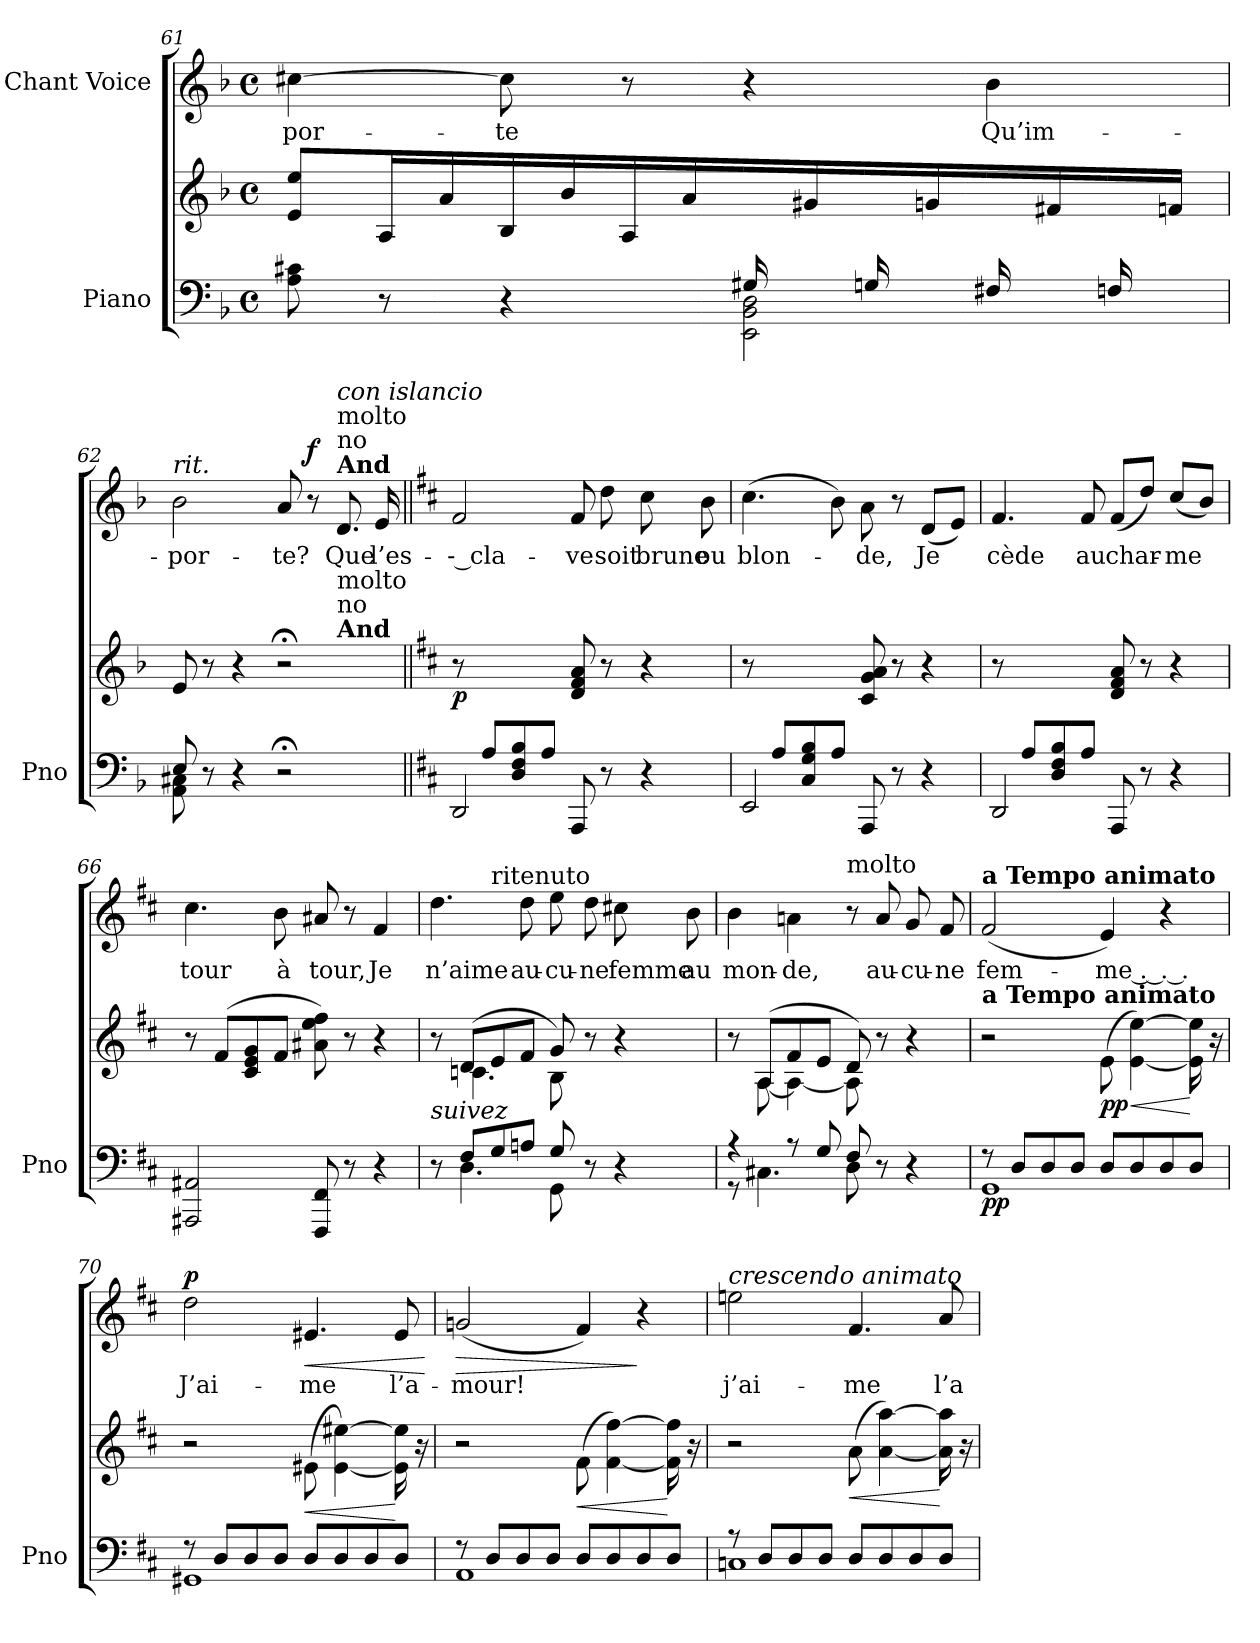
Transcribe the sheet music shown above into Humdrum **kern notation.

**kern	**kern	**dynam	**kern	**text	**dynam
*part2	*part2	*part2	*part1	*part1	*part1
*staff3	*staff2	*staff2/3	*staff1	*staff1	*staff1
*I"Piano	*	*	*I"Chant Voice	*	*
*I'Pno	*	*	*	*	*
*clefF4	*clefG2	*	*clefG2	*	*
*k[b-]	*k[b-]	*	*k[b-]	*	*
*M4/4	*M4/4	*	*M4/4	*	*
*met(c)	*met(c)	*	*met(c)	*	*
=61	=61	=61	=61	=61	=61
*^	*	*	*	*	*
2ryy	8A\ 8c#X\	8e\ 8ee\	.	[4cc#X\	-por-	.
.	8r	16A/LL	.	.	.	.
.	.	16a/JJ	.	.	.	.
.	4r	16B-/LL	.	8cc#\]	-te	.
.	.	16b-/	.	.	.	.
.	.	16A/	.	8r	.	.
.	.	16a/JJ	.	.	.	.
16G#X/LL	2EE\ 2BB-\ 2D\	16ryy	.	4r	.	.
16ryy	.	16g#X/	.	.	.	.
16Gn/	.	16ryy	.	.	.	.
16ryy	.	16gn/JJ	.	.	.	.
16F#X/LL	.	16ryy	.	4b-\	Qu’im-	.
16ryy	.	16f#X/	.	.	.	.
16Fn/	.	16ryy	.	.	.	.
16ryy	.	16fn/JJ	.	.	.	.
=62	=62	=62	=62	=62	=62	=62
*	*	*^	*	*	*	*
!	!	!	!	!	!LO:TX:a:i:t=rit.	!	!
8E/	8AA\ 8C#X\	8e/	4ryy	.	2b-\	-por-	.
8r	8ryy	8r	.	.	.	.	.
4r	4ryy	4r	4ryy	.	.	.	.
2r;<	2ryy	2r;<	4ryy	.	8a/	-te?	.
!	!	!	!	!	!	!	!LO:DY:a
.	.	.	.	.	8r	.	f
*	*	*	*	*	*MM69	*	*
!	!	!	!	!	!LO:TX:a:B:t=And	!	!
!	!	!	!	!	!LO:TX:a:t=no	!	!
!	!	!	!	!	!LO:TX:a:t=molto	!	!
!	!	!	!	!	!LO:TX:a:i:t=con islancio	!	!
!	!	!	!LO:TX:a:B:t=And	!	!	!	!
!	!	!	!LO:TX:a:t=no	!	!	!	!
!	!	!	!LO:TX:a:t=molto	!	!	!	!
.	.	.	4ryy	.	8.d/	Que	.
.	.	.	.	.	16e/	l’es-	.
*	*	*v	*v	*	*	*	*
=63||	=63||	=63||	=63||	=63||	=63||	=63||
*k[f#c#]	*	*k[f#c#]	*	*k[f#c#]	*	*
!	!	!	!LO:DY:b	!	!	!
8ryy	2DD/	8r	p	2f#/	-- cla-	.
(>8A/L	.	4.ryy	.	.	.	.
8D/ 8F#/ 8B/	.	.	.	.	.	.
8A/J	.	.	.	.	.	.
2ryy	8AAA/	8d/ 8f#/ 8a/)	.	8f#/	-ve	.
.	8r	8r	.	8dd\	soit	.
.	4r	4r	.	8cc#\	brune	.
.	.	.	.	8b\	ou	.
=64	=64	=64	=64	=64	=64	=64
8ryy	2EE/	8r	.	(4.cc#\	blon-	.
(>8A/L	.	4.ryy	.	.	.	.
8C#/ 8G/ 8B/	.	.	.	.	.	.
8A/J	.	.	.	8b\)	.	.
2ryy	8AAA/	8c#/ 8g/ 8a/)	.	8a\	-de,	.
.	8r	8r	.	8r	.	.
.	4r	4r	.	(8d/L	Je	.
.	.	.	.	8e/J)	.	.
=65	=65	=65	=65	=65	=65	=65
8ryy	2DD/	8r	.	4.f#/	cède	.
(>8A/L	.	4.ryy	.	.	.	.
8D/ 8F#/ 8B/	.	.	.	.	.	.
8A/J	.	.	.	8f#/	au	.
2ryy	8AAA/	8d/ 8f#/ 8a/)	.	(8f#/L	char-	.
.	8r	8r	.	8dd/J)	.	.
.	4r	4r	.	(8cc#/L	-me	.
.	.	.	.	8b/J)	.	.
*v	*v	*	*	*	*	*
=66	=66	=66	=66	=66	=66
2AAA#X/ 2AA#X/	8r	.	4.cc#\	tour	.
.	(8f#/L	.	.	.	.
.	8c#/ 8e/ 8g/	.	.	.	.
.	8f#/J	.	8b\	à	.
8FFF#/ 8FF#/	8a#X\ 8ee\ 8ff#\)	.	8a#X/	tour,	.
8r	8r	.	8r	.	.
4r	4r	.	4f#/	Je	.
=67	=67	=67	=67	=67	=67
*^	*^	*	*^	*	*
!LO:TX:a:i:t=suivez	!	!	!	!	!	!	!	!
8r	8ryy	8r	8ryy	.	4.dd\	4ryy	n’aime	.
8F#/L	4.D\	(8d/L	4.cn\	.	.	.	.	.
!	!	!	!	!	!	!LO:TX:a:t=ritenuto	!	!
8G/	.	8e/	.	.	.	4ryy	.	.
8An/J	.	8f#/J	.	.	8dd\	.	au-	.
8G/	8GG\	8g/)	8B\	.	8ee\	4ryy	-cu-	.
8r	8ryy	8r	8ryy	.	8dd\	.	-ne	.
4r	4ryy	4r	4ryy	.	8cc#X\	4ryy	femme	.
.	.	.	.	.	8b\	.	au	.
*	*	*	*	*	*v	*v	*	*
=68	=68	=68	=68	=68	=68	=68	=68
4r	8r	8r	8ryy	.	4b\	mon-	.
.	4.C#X\	(8A/L	[8A\	.	.	.	.
8r	.	8f#/	4A\_	.	4an\	-de,	.
8G/	.	8e/J	.	.	.	.	.
!	!	!	!	!	!LO:TX:a:t=molto	!	!
8F#/	8D\	8d/)	8A\]	.	8r	.	.
8r	8ryy	8r	8ryy	.	8a/	au-	.
4r	4ryy	4r	4ryy	.	8g/	-cu-	.
.	.	.	.	.	8f#/	-ne	.
*	*	*v	*v	*	*	*	*
=69	=69	=69	=69	=69	=69	=69
*	*	*	*	*MM112	*	*
!	!	!	!	!LO:TX:a:B:t=a Tempo animato	!	!
!	!	!LO:TX:a:B:t=a Tempo animato	!	!	!	!
!	!	!	!LO:DY:b=2	!	!	!
8r	1GG	2r	pp	(2f#/	fem-	.
8D/L	.	.	.	.	.	.
8D/	.	.	.	.	.	.
8D/J	.	.	.	.	.	.
!	!	!	!LO:HP:b	!	!	!
!	!	!	!LO:DY:n=1:b	!	!	!
8D/L	.	(8e\	< pp	4e/)	-me . . .	.
8D/	.	[4e\ [4ee\)	.	.	.	.
8D/	.	.	.	4r	.	.
8D/J	.	16e\] 16ee\]	[	.	.	.
.	.	16r	.	.	.	.
=70	=70	=70	=70	=70	=70	=70
!	!	!	!	!	!	!LO:DY:a
8r	1GG#X	2r	.	2dd\	J’ai-	p
8D/L	.	.	.	.	.	.
8D/	.	.	.	.	.	.
8D/J	.	.	.	.	.	.
!	!	!	!LO:HP:b	!	!	!LO:HP:b
8D/L	.	(8e#X\	<	4.e#X/	-me	<
8D/	.	[4e#\ [4ee#X\)	.	.	.	.
8D/	.	.	.	.	.	.
8D/J	.	16e#\] 16ee#\]	[	8e#/	l’a-	.
.	.	16r	.	.	.	.
*v	*v	*	*	*	*	*
.	.	.	.	.	[
=71	=71	=71	=71	=71	=71
*^	*	*	*	*	*
!	!	!	!	!	!	!LO:HP:b
8r	1AA	2r	.	(2gn/	-mour!	>
8D/L	.	.	.	.	.	.
8D/	.	.	.	.	.	.
8D/J	.	.	.	.	.	.
!	!	!	!LO:HP:b	!	!	!
8D/L	.	(8f#\	<	4f#/)	.	.
8D/	.	[4f#\ [4ff#\)	.	.	.	.
8D/	.	.	.	4r	.	]
8D/J	.	16f#\] 16ff#\]	[	.	.	.
.	.	16r	.	.	.	.
=72	=72	=72	=72	=72	=72	=72
!	!	!	!	!LO:TX:a:i:t=crescendo animato	!	!
8r	1Cn	2r	.	2een\	j’ai-	.
8D/L	.	.	.	.	.	.
8D/	.	.	.	.	.	.
8D/J	.	.	.	.	.	.
!	!	!	!LO:HP:b	!	!	!
8D/L	.	(8a\	<	4.f#/	-me	.
8D/	.	[4a\ [4aa\)	.	.	.	.
8D/	.	.	.	.	.	.
8D/J	.	16a\] 16aa\]	[	8a/	l’a-	.
.	.	16r	.	.	.	.
*v	*v	*	*	*	*	*
=	=	=	=	=	=
*-	*-	*-	*-	*-	*-
